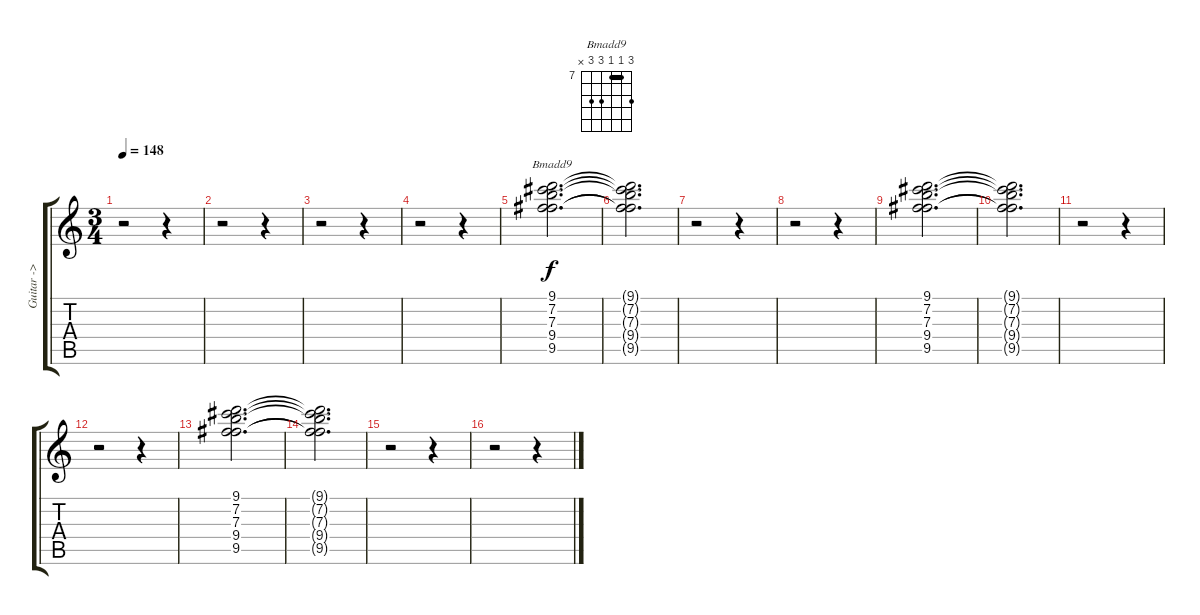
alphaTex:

\track ("Guitar -> Clean 1 " "Guitar -> ") {instrument electricguitarclean}
\staff {score tabs}
\tuning (E4 B3 G4 D4 A3 E3) {hide}
\chord ("Bmadd9" 9 7 7 9 9 x) {firstfret 7 barre 7}
\ts (3 4)
\tempo 148
\clef g2
\ks c
r.2{dy f} r.4 |
r.2 r.4 |
r.2 r.4 |
r.2 r.4 |
(9.1 7.2 7.3 9.4 9.5).2{d ch "Bmadd9"} |
(9.1{t} 7.2{t} 7.3{t} 9.4{t} 9.5{t}).2{d} |
r.2 r.4 |
r.2 r.4 |
(9.1 7.2 7.3 9.4 9.5).2{d} |
(9.1{t} 7.2{t} 7.3{t} 9.4{t} 9.5{t}).2{d} |
r.2 r.4 |
r.2 r.4 |
(9.1 7.2 7.3 9.4 9.5).2{d} |
(9.1{t} 7.2{t} 7.3{t} 9.4{t} 9.5{t}).2{d} |
r.2 r.4 |
r.2 r.4
